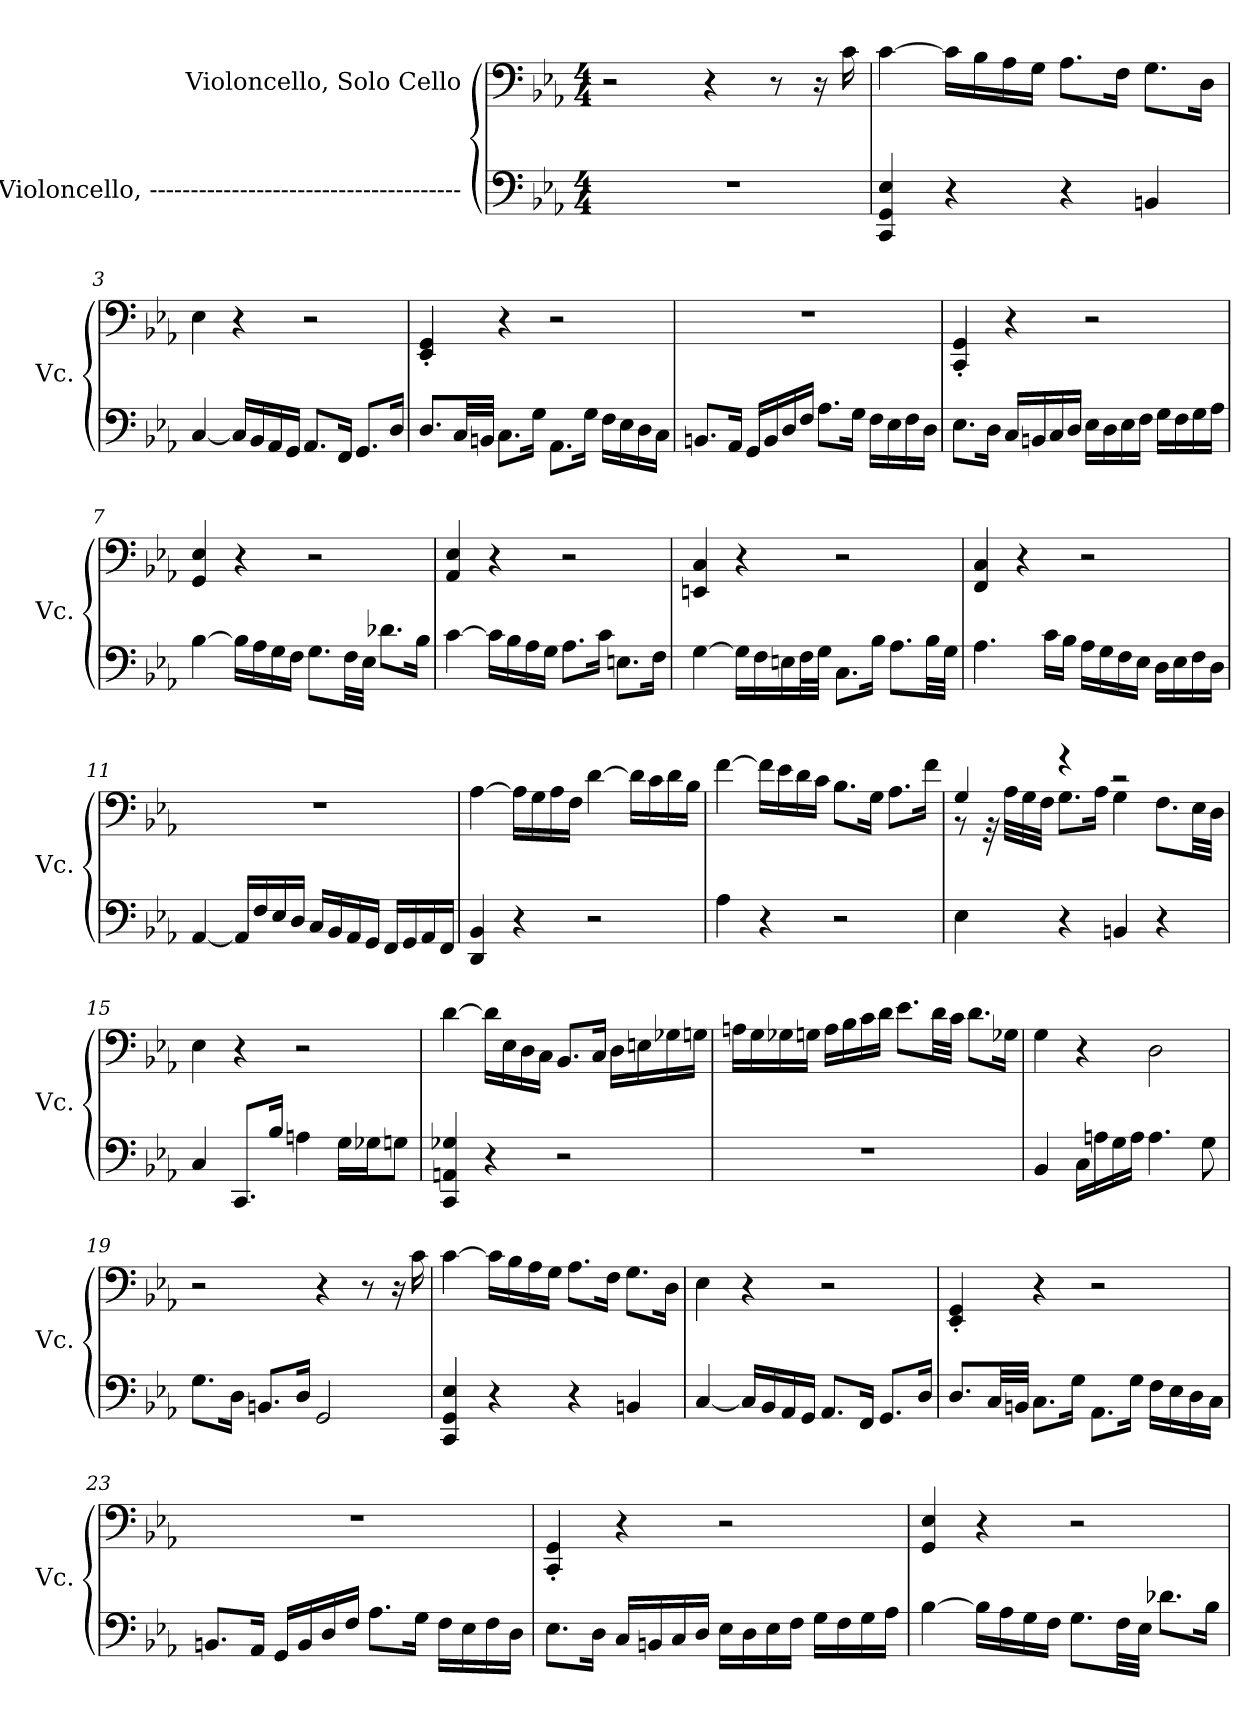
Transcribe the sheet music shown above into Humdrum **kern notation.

**kern	**kern
*part2	*part1
*staff2	*staff1
*I"Violoncello, --------------------------------------	*I"Violoncello, Solo Cello
*I'Vc.	*I'Vc.
*clefF4	*clefF4
*k[b-e-a-]	*k[b-e-a-]
*M4/4	*M4/4
*MM250	*MM250
=1	=1
1r	2r
.	4r
.	8r
.	16r
*	*MM85
.	16c\
=2	=2
4CC/ 4GG/ 4E-/	[4c\
4r	16c\LL]
.	16B-\
.	16A-\
.	16G\JJ
4r	8.A-\L
.	16F\Jk
4BBn/	8.G\L
.	16D\Jk
!!LO:LB:g=z
=3	=3
[4C/	4E-\
16C/LL]	4r
16BB-/	.
16AA-/	.
16GG/JJ	.
8.AA-/L	2r
16FF/Jk	.
8.GG/L	.
16D/Jk	.
=4	=4
8.D/L	4EE-/' 4GG/'
32C/LL	.
32BBn/JJJ	.
8.C\L	4r
16G\Jk	.
8.AA-\L	2r
16G\Jk	.
16F\LL	.
16E-\	.
16D\	.
16C\JJ	.
=5	=5
8.BBn/L	1r
16AA-/Jk	.
16GG/LL	.
16BB/	.
16D/	.
16F/JJ	.
8.A-\L	.
16G\Jk	.
16F\LL	.
16E-\	.
16F\	.
16D\JJ	.
!!LO:LB:g=z
=6	=6
8.E-\L	4CC/' 4GG/'
16D\Jk	.
16C/LL	4r
16BBn/	.
16C/	.
16D/JJ	.
16E-\LL	2r
16D\	.
16E-\	.
16F\JJ	.
16G\LL	.
16F\	.
16G\	.
16A-\JJ	.
=7	=7
[4B-\	4GG/ 4E-/
16B-\LL]	4r
16A-\	.
16G\	.
16F\JJ	.
8.G\L	2r
32F\LL	.
32E-\JJJ	.
8.d-X\L	.
16B-\Jk	.
=8	=8
[4c\	4AA-/ 4E-/
16c\LL]	4r
16B-\	.
16A-\	.
16G\JJ	.
8.A-\L	2r
16c\Jk	.
8.En\L	.
16F\Jk	.
!!LO:LB:g=z
=9	=9
[4G\	4EEn/ 4C/
16G\LL]	4r
16F\	.
16En\	.
32F\L	.
32G\JJJ	.
8.C\L	2r
16B-\Jk	.
8.A-\L	.
32B-\LL	.
32G\JJJ	.
=10	=10
4.A-\	4FF/ 4C/
.	4r
16c\LL	.
16B-\JJ	.
16A-\LL	2r
16G\	.
16F\	.
16E-\JJ	.
16D\LL	.
16E-\	.
16F\	.
16D\JJ	.
=11	=11
[4AA-/	1r
16AA-/LL]	.
16F/	.
16E-/	.
16D/JJ	.
16C/LL	.
16BB-/	.
16AA-/	.
16GG/JJ	.
16FF/LL	.
16GG/	.
16AA-/	.
16FF/JJ	.
!!LO:LB:g=z
=12	=12
4DD/ 4BB-/	[4A-\
4r	16A-\LL]
.	16G\
.	16A-\
.	16F\JJ
2r	[4d\
.	16d\LL]
.	16c\
.	16d\
.	16B-\JJ
=13	=13
4A-\	[4f\
4r	16f\LL]
.	16e-\
.	16d\
.	16c\JJ
2r	8.B-\L
.	16G\Jk
.	8.A-\L
.	16f\Jk
=14	=14
*	*^
4E-\	4G/	8r
.	.	32r
.	.	32A-\LLL
.	.	32G\
.	.	32F\JJJ
4r	4r	8.G\L
.	.	16A-\Jk
4BBn/	2r	4G\
4r	.	8.F\L
.	.	32E-\LL
.	.	32D\JJJ
*	*v	*v
!!LO:LB:g=z
=15	=15
4C/	4E-\
8.CC/L	4r
16B-/Jk	.
4An\	2r
16G\LL	.
16G-X\J	.
8Gn\J	.
=16	=16
4CC/ 4AAn/ 4G-X/	[4d\
4r	16d\LL]
.	16E-\
.	16D\
.	16C\JJ
2r	8.BB-/L
.	16C/Jk
.	16D\LL
.	16En\
.	16G-X\
.	16Gn\JJ
=17	=17
1r	16An\LL
.	16G\
.	16G-X\
.	16Gn\JJ
.	16A\LL
.	16B-\
.	16c\
.	16d\JJ
.	8.e-\L
.	32d\LL
.	32c\JJJ
.	8.d\L
.	16G-X\Jk
!!LO:PB:g=z
=18	=18
4BB-/	4G\
16C\LL	4r
16An\	.
16G\	.
16A\JJ	.
4.A\	2D\
8G\	.
=19	=19
8.G\L	2r
16D\Jk	.
8.BBn/L	.
16D/Jk	.
2GG/	4r
.	8r
.	16r
.	16c\
=20	=20
4CC/ 4GG/ 4E-/	[4c\
4r	16c\LL]
.	16B-\
.	16A-\
.	16G\JJ
4r	8.A-\L
.	16F\Jk
4BBn/	8.G\L
.	16D\Jk
=21	=21
[4C/	4E-\
16C/LL]	4r
16BB-/	.
16AA-/	.
16GG/JJ	.
8.AA-/L	2r
16FF/Jk	.
8.GG/L	.
16D/Jk	.
!!LO:LB:g=z
=22	=22
8.D/L	4EE-/' 4GG/'
32C/LL	.
32BBn/JJJ	.
8.C\L	4r
16G\Jk	.
8.AA-\L	2r
16G\Jk	.
16F\LL	.
16E-\	.
16D\	.
16C\JJ	.
=23	=23
8.BBn/L	1r
16AA-/Jk	.
16GG/LL	.
16BB/	.
16D/	.
16F/JJ	.
8.A-\L	.
16G\Jk	.
16F\LL	.
16E-\	.
16F\	.
16D\JJ	.
=24	=24
8.E-\L	4CC/' 4GG/'
16D\Jk	.
16C/LL	4r
16BBn/	.
16C/	.
16D/JJ	.
16E-\LL	2r
16D\	.
16E-\	.
16F\JJ	.
16G\LL	.
16F\	.
16G\	.
16A-\JJ	.
!!LO:LB:g=z
=25	=25
[4B-\	4GG/ 4E-/
16B-\LL]	4r
16A-\	.
16G\	.
16F\JJ	.
8.G\L	2r
32F\LL	.
32E-\JJJ	.
8.d-X\L	.
16B-\Jk	.
=	=
*-	*-
